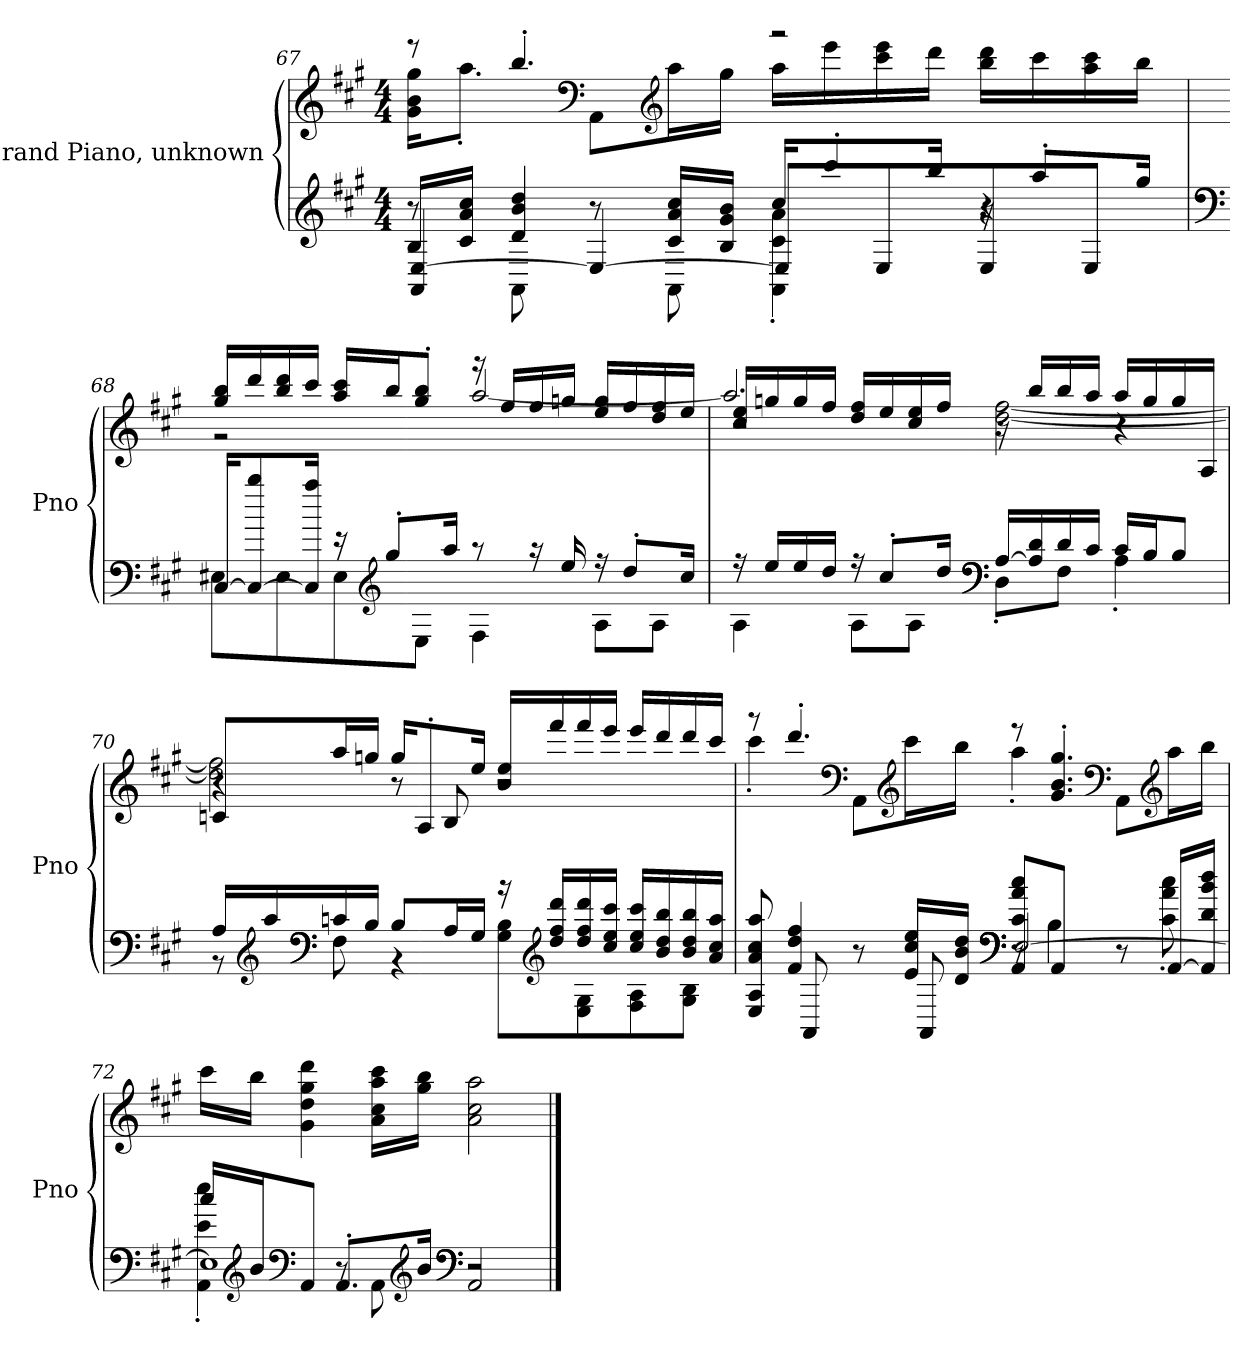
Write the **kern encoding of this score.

**kern	**kern
*part1	*part1
*staff2	*staff1
*I"Grand Piano, unknown	*
*I'Pno	*
!!LO:LB:g=z
*clefG2	*clefG2
*k[f#c#g#]	*k[f#c#g#]
*M4/4	*M4/4
=67	=67
*^	*^
*	*^	*	*
16B/LL	8r	4AA/ [4E/	8r	16g#\ 16b\ 16gg#\KL
16c#/ 16a/ 16cc#/JJ	.	.	.	8.aa'\J
4d/ 4b/ 4dd/	8AA\	.	4.bb'/	.
*	*	*	*clefF4	*
.	8r	4E/_	.	8AA\L
*	*	*	*clefG2	*
16c#/ 16a/ 16cc#/LL	8AA\	.	.	16aa\L
16B/ 16g#/ 16b/JJ	.	.	.	16gg#\JJ
16cc#/KL	4AA\' 4c#\' 4a\'	8E/L]	2r	16aa\LL
8ccc#'/	.	.	.	16eee\
.	.	8E/	.	16ccc#\ 16eee\
16bb/Jk	.	.	.	16ddd\JJ
16r	4r	8E/	.	16bb\ 16ddd\LL
8aa'/L	.	.	.	16ccc#\
.	.	8E/J	.	16aa\ 16ccc#\
16gg#/Jk	.	.	.	16bb\JJ
*v	*v	*v	*	*
!!LO:LB:g=z	!!
=68	=68	=68
*clefF4	*	*
*^	*	*
[16C#/KL	8E#X\L	16gg#/ 16bb/LL	2r
8C#/_ 8bb/	.	16ddd/	.
.	8E#\	16bb/ 16ddd/	.
16C#/] 16aa/Jk	.	16ccc#/JJ	.
16r	8E#\	16aa/ 16ccc#/LL	.
*clefG2	*	*	*
8gg#'/L	.	16bb/J	.
.	8E#\J	8gg#/' 8bb/'J	.
16aa/Jk	.	.	.
8r	4F#\	16r	[2aa/
.	.	16ff#/LL	.
16r	.	16ff#/	.
16ee/	.	16ggn/JJ	.
16r	8A\L	16ee/ 16gg/LL	.
8dd'/L	.	16ff#/	.
.	8A\J	16dd/ 16ff#/	.
16cc#/Jk	.	16ee/JJ	.
=69	=69	=69	=69
*	*	*	*^
16r	4A\	16cc#/ 16ee/LL	2r	2.aa/]
16ee/LL	.	16ggn/	.	.
16ee/	.	16gg/	.	.
16dd/JJ	.	16ff#/JJ	.	.
16r	8A\L	16dd/ 16ff#/LL	.	.
8cc#'/L	.	16ee/	.	.
.	8A\J	16cc#/ 16ee/	.	.
16dd/Jk	.	16ff#/JJ	.	.
*clefF4	*	*	*	*
[16A/LL	8D'\L	16r	[2dd\ [2ff#\	.
16A/] 16d/	.	16bb/LL	.	.
16d/	8F#\J	16bb/	.	.
16c#/JJ	.	16aa/JJ	.	.
16c#/LL	4A'\	16aa/LL	.	4r
16B/J	.	16gg/	.	.
8B/J	.	16gg/	.	.
.	.	16A/JJ	.	.
!!LO:LB:g=z	!!	!!
=70	=70	=70	=70	=70
16A/LL	8r	8cn/L	2dd\] 2ff#\]	4r
*clefG2	*	*	*	*
16aa/	.	.	.	.
*clefF4	*	*	*	*
16cn/	8F#\	16aa/L	.	.
16B/JJ	.	16ggn/JJ	.	.
8B/L	4r	16gg/KL	.	8r
.	.	8A'/	.	.
16A/L	.	.	.	8B/
16G#/JJ	.	16ee/Jk	.	.
16r	8G#\ 8B\L	16b/ 16ee/LL	2r	2r
*clefG2	*	*	*	*
16dd/ 16ff#/ 16ddd/LL	.	16fff#/	.	.
16dd/ 16ff#/ 16ddd/	8E\ 8G#\	16fff#/	.	.
16cc#/ 16ee/ 16ccc#/JJ	.	16eee/JJ	.	.
16cc#/ 16ee/ 16ccc#/LL	8F#\ 8A\	16eee/LL	.	.
16b/ 16dd/ 16bb/	.	16ddd/	.	.
16b/ 16dd/ 16bb/	8G#\ 8B\J	16ddd/	.	.
16a/ 16cc#/ 16aa/JJ	.	16ccc#/JJ	.	.
*	*	*	*v	*v
!!LO:LB:g=z
=71	=71	=71	=71
*	*^	*	*
8E/ 8A/ 8a/ 8cc#/ 8aa/	2r	8r	8r	4ccc#'\
4f#/ 4dd/ 4ff#/	.	8AA/	4.ddd'/	.
*	*	*	*clefF4	*
.	.	8r	.	8AA\L
*	*	*	*clefG2	*
16e/ 16cc#/ 16ee/LL	.	8AA/	.	16ccc#\L
16d/ 16b/ 16dd/JJ	.	.	.	16bb\JJ
*clefF4	*	*	*	*
8AA/ 8c#/ 8a/ 8cc#/L	8r	[2E/	8r	4aa'\
8AA/J	4B\	.	4.g#/' 4.b/' 4.gg#/'	.
*	*	*	*clefF4	*
8r	.	.	.	8AA\L
*	*	*	*clefG2	*
[16AA/LL	8c#\' 8a\' 8cc#\'	.	.	16aa\L
16AA/] 16d/ 16b/ 16dd/JJ	.	.	.	16bb\JJ
*	*	*	*v	*v
=72	=72	=72	=72
16cc#/LL	4AA\' 4e\' 4ee\'	1E]	16ccc#\LL
*clefG2	*	*	*
16b/J	.	.	16bb\JJ
*clefF4	*	*	*
8AA/J	.	.	4g#\ 4dd\ 4gg#\ 4ddd\
8.AA'/L	8r	.	.
.	8AA\	.	16a\ 16cc#\ 16aa\ 16ccc#\LL
*clefG2	*	*	*
16b/Jk	.	.	16gg#\ 16bb\JJ
*clefF4	*	*	*
2AA/	2r	.	2a\ 2cc#\ 2aa\
*v	*v	*v	*
==	==
*-	*-
